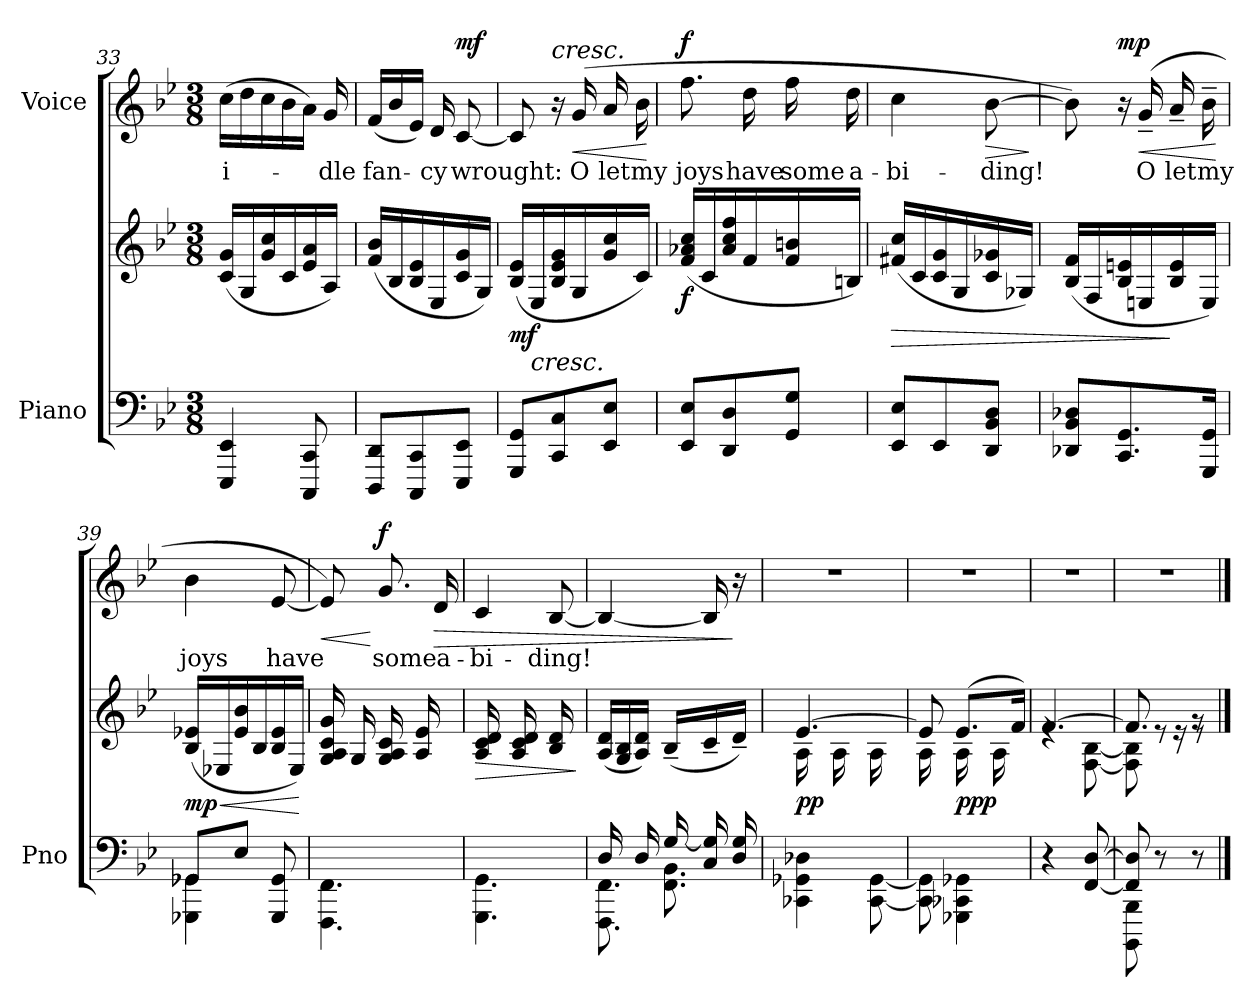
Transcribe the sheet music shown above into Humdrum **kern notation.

**kern	**kern	**dynam	**kern	**text	**dynam
*part2	*part2	*part2	*part1	*part1	*part1
*staff3	*staff2	*staff2/3	*staff1	*staff1	*staff1
*I"Piano	*	*	*I"Voice	*	*
*I'Pno	*	*	*	*	*
*clefF4	*clefG2	*	*clefG2	*	*
*k[b-e-]	*k[b-e-]	*	*k[b-e-]	*	*
*M3/8	*M3/8	*	*M3/8	*	*
=33	=33	=33	=33	=33	=33
!	!	!	!	!LO:LY:b	!
4EEE-/ 4EE-/	(<16c/ 16g/LL	.	(>16cc\LL	i-	.
.	16G/	.	16dd\	.	.
.	16g/ 16cc/	.	16cc\	.	.
.	16c/	.	16b-\	.	.
8CCC/ 8CC/	16e-/ 16a/	.	16a\JJ)	.	.
!	!	!	!	!LO:LY:b	!
.	16A/JJ)	.	16g/	-dle	.
=34	=34	=34	=34	=34	=34
!	!	!	!	!LO:LY:b	!
8DDD/ 8DD/L	(<16f/ 16b-/LL	.	(<16f/LL	fan-	.
.	16B-/	.	16b-/	.	.
8CCC/ 8CC/	16B-/ 16e-/	.	16e-/JJ)	.	.
!	!	!	!	!LO:LY:b	!
.	16E-/	.	16d/	-cy	.
!	!	!	!	!LO:LY:b	!LO:DY:a
8EEE-/ 8EE-/J	16c/ 16g/	.	[8c/	wrought:	mf
.	16G/JJ)	.	.	.	.
!!LO:PB:g=z
=35	=35	=35	=35	=35	=35
!	!	!LO:DY:b	!	!	!
8GGG/ 8GG/L	(<16B-/ 16e-/LL	mf	8c/]	.	.
!	!LO:TX:b:i:t=cresc.	!	!	!	!
.	16E-/	.	.	.	.
!	!	!	!LO:TX:a:i:t=cresc.	!	!
8CC/ 8C/	16B-/ 16e-/ 16g/	.	16r	.	.
!	!	!	!	!LO:LY:b	!LO:HP:b
.	16G/	.	(>16g/	O	<
!	!	!	!	!LO:LY:b	!
8EE-/ 8E-/J	16g/ 16cc/	.	16a/	let	.
!	!	!	!	!LO:LY:b	!
.	16c/JJ)	.	16b-\	my	.
.	.	.	.	.	[
=36	=36	=36	=36	=36	=36
!	!	!LO:DY:b	!	!LO:LY:b	!LO:DY:a
8EE-/ 8E-/L	(<16f/ 16a-X/ 16cc/LL	f	8.ff\	joys	f
.	16c/	.	.	.	.
8DD/ 8D/	16a-/ 16cc/ 16ff/	.	.	.	.
!	!	!	!	!LO:LY:b	!
.	16f/	.	16dd\	have	.
!	!	!	!	!LO:LY:b	!
8GG/ 8G/J	16f/ 16bn/	.	16ff\	some	.
!	!	!	!	!LO:LY:b	!
.	16Bn/JJ)	.	16dd\	a-	.
=37	=37	=37	=37	=37	=37
!	!	!LO:HP:b	!	!LO:LY:b	!
8EE-/ 8E-/L	(<16f#X/ 16cc/LL	>	4cc\	-bi-	.
.	16c/	.	.	.	.
8EE-/	16c/ 16g/	.	.	.	.
.	16G/	.	.	.	.
!	!	!	!	!LO:LY:b	!LO:HP:b
8DD/ 8BB-/ 8D/J	16c/ 16g-X/	.	[8b-\	-ding!	>
.	16G-X/JJ)	.	.	.	.
.	.	.	.	.	]
=38	=38	=38	=38	=38	=38
8DD-X/ 8BB-/ 8D-X/L	(<16B-/ 16f/LL	.	8b-\])	.	.
.	16F/	.	.	.	.
!	!	!	!	!	!LO:DY:a
8.CC/ 8.GG/	16B-/ 16en/	.	16r	.	mp
!	!	!	!	!LO:LY:b	!LO:HP:b
.	16En/	.	(>16g~/	O	<
!	!	!	!	!LO:LY:b	!
.	16B-/ 16e/	]	16a~/	let	.
!	!	!	!	!LO:LY:b	!
16GGG/ 16GG/Jk	16E/JJ)	.	16b-~\	my	.
.	.	.	.	.	[
!!LO:LB:g=z
=39	=39	=39	=39	=39	=39
*^	*	*	*	*	*
!	!	!	!LO:HP:b	!	!LO:LY:b	!
!	!	!	!LO:DY:n=1:b	!	!	!
8GG-X/L	4GGG-X\ 4GG-\	(>16B-/ 16e-X/LL	< mp	4b-\	joys	.
.	.	16E-X/	.	.	.	.
8E-/J	.	16e-/ 16b-/	.	.	.	.
.	.	16B-/	.	.	.	.
!	!	!	!	!	!LO:LY:b	!
8GGG-/ 8GG-/	8ryy	16B-/ 16e-/	.	[8e-/	have	.
.	.	16E-/JJ)	.	.	.	.
*v	*v	*	*	*	*	*
.	.	[	.	.	.
=40	=40	=40	=40	=40	=40
*^	*	*	*	*	*
!	!	!	!	!	!	!LO:HP:b
8.ryy	4.FFF\ 4.FF\	(>16G/ 16A/ 16c/ 16g/LL	.	8e-/])	.	<
.	.	16G/	.	.	.	.
!	!	!	!	!	!LO:LY:b	!LO:DY:n=1:a
.	.	16G/ 16A/ 16c/	.	8.g/	some	[ f
16C/	.	16ryy	.	.	.	.
16ryy	.	16A/ 16e-/	.	.	.	.
!	!	!	!	!	!LO:LY:b	!LO:HP:b
16E-/JJ)	.	16ryy	.	16d/	a-	>
=41	=41	=41	=41	=41	=41	=41
!	!	!	!LO:HP:b	!	!LO:LY:b	!
16ryy	4.GGG\ 4.GG\	(>16A/ 16c/ 16d/LL	>	4c/	-bi-	.
16D/	.	16ryy	.	.	.	.
16ryy	.	16A/ 16c/ 16d/	.	.	.	.
16D/)	.	16ryy	.	.	.	.
!	!	!	!	!	!LO:LY:b	!
16ryy	.	(>16B-/ 16d/	.	[8B-/	-ding!	.
16D/JJ)	.	16ryy	.	.	.	.
*v	*v	*	*	*	*	*
.	.	]	.	.	.
=42	=42	=42	=42	=42	=42
*^	*	*	*	*	*
8.FFF\ 8.FF\	16D/	(>16A/ 16d/LL	.	4B-/_	.	.
.	16ryy	16G/ 16B-/	.	.	.	.
.	16D/	16A/ 16d/JJ)	.	.	.	.
8.FF\ 8.BB-\	[16G/	(>16B-~/LL	.	.	.	.
.	16C/ 16G/]	16c~/	.	16B-/]	.	.
.	16D/ 16G/	16d~/JJ)	.	16r	.	]
!!LO:LB:g=z
=43	=43	=43	=43	=43	=43	=43
*	*	*^	*	*	*	*
!	!	!	!	!LO:DY:a=2	!	!	!
16ryy	4CC-X\ 4GG-X\ 4D-X\	[4.e-/	(<16A\LL	pp	4.r	.	.
16E-/	.	.	16ryy	.	.	.	.
16ryy	.	.	16A\	.	.	.	.
16E-/JJ)	.	.	16ryy	.	.	.	.
16ryy	[8CC-\ [8GG-\	.	(<16A\LL	.	.	.	.
16E-/JJ	.	.	16ryy	.	.	.	.
=44	=44	=44	=44	=44	=44	=44	=44
16ryy	8CC-\] 8GG-\]	8e-/]	16A\LL	.	4.r	.	.
16E-/JJ)	.	.	16ryy	.	.	.	.
!	!	!	!	!LO:DY:a=2	!	!	!
16ryy	4GGG-X\ 4CC-X\ 4GG-X\	(>8.e-/L	(<16A\LL	ppp	.	.	.
16E-/	.	.	16ryy	.	.	.	.
16ryy	.	.	16A\	.	.	.	.
16E-/JJ)	.	16f/Jk)	16ryy	.	.	.	.
*v	*v	*	*	*	*	*	*
=45	=45	=45	=45	=45	=45	=45
4r	[4.f/	4re	.	4.r	.	.
[8FF/ [8D/	.	[8F\ [8B-\	.	.	.	.
=46	=46	=46	=46	=46	=46	=46
*^	*	*	*	*	*	*
8FF/] 8D/]	8BBBB-\ 8BBB-\	8.f/]	8F\] 8B-\]	.	4.r	.	.
8r	4ryy	.	8re	.	.	.	.
.	.	16re	.	.	.	.	.
8r	.	8rg	8re	.	.	.	.
*v	*v	*	*	*	*	*	*
*	*v	*v	*	*	*	*
==	==	==	==	==	==
*-	*-	*-	*-	*-	*-
